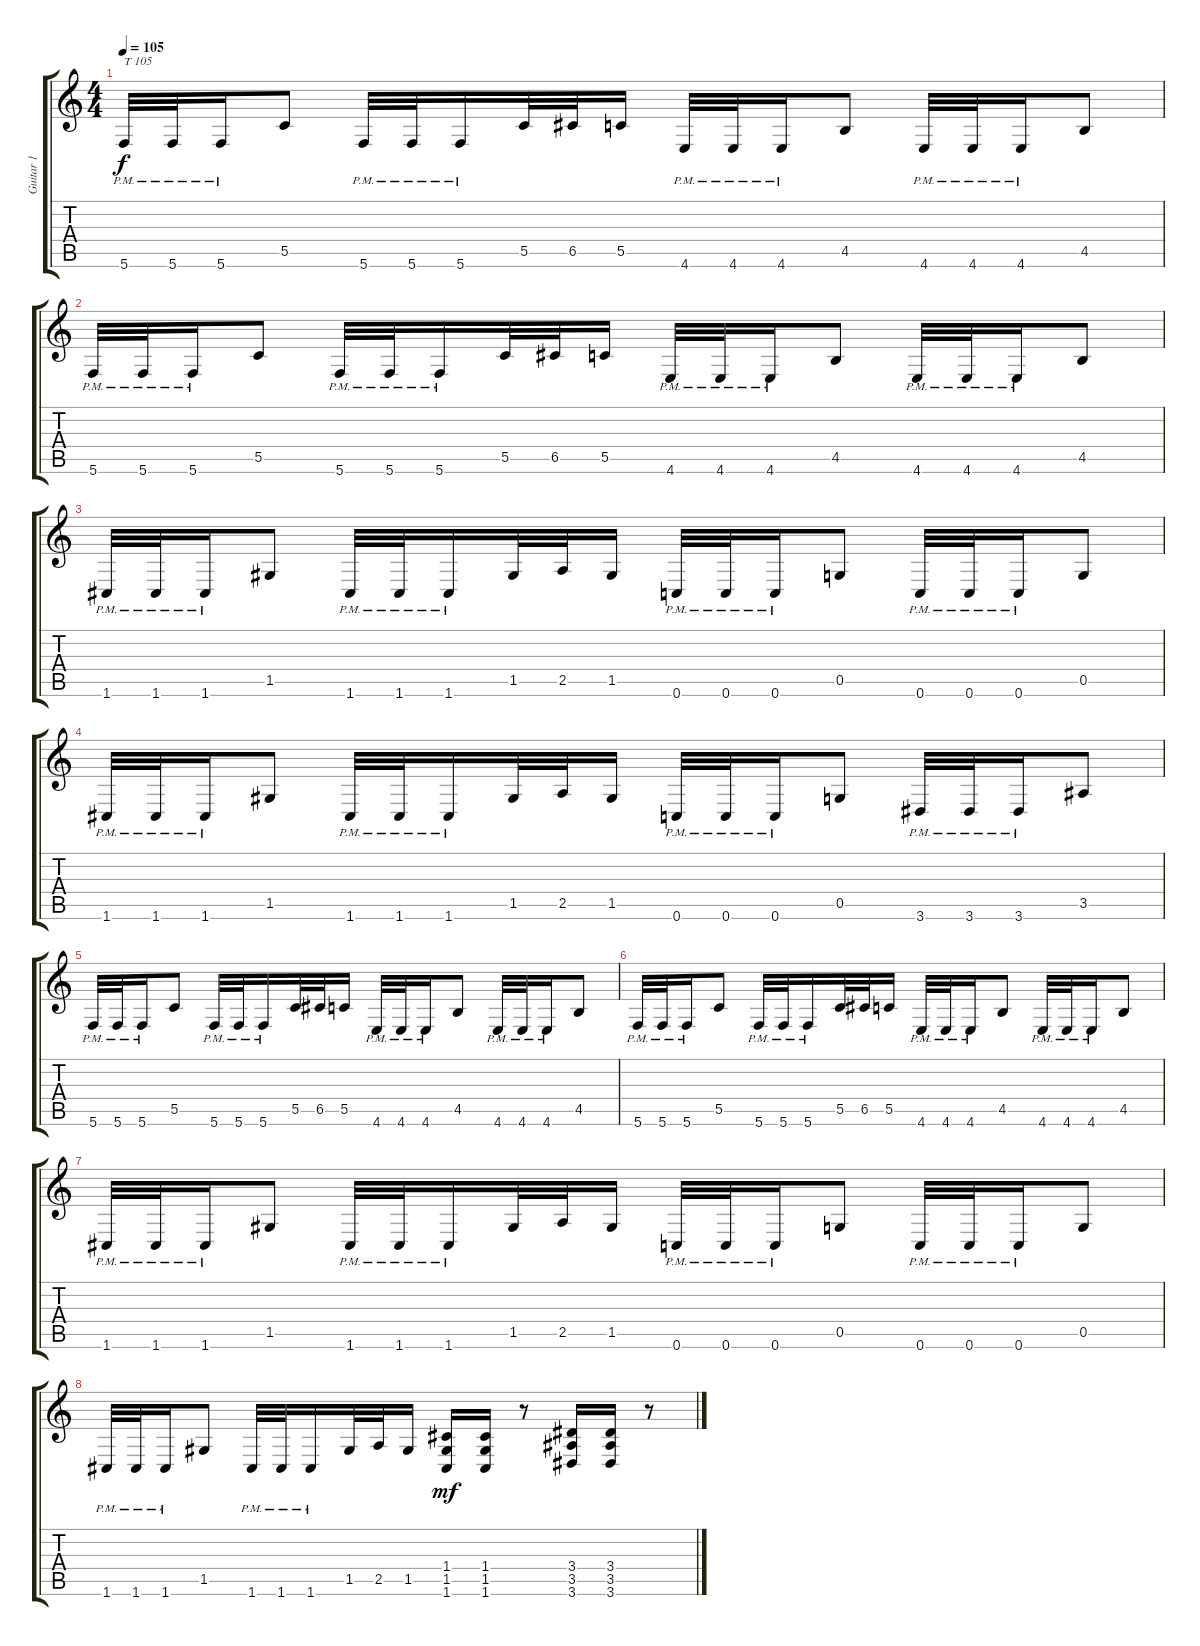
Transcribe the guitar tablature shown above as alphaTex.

\track ("Guitar 1" "Guitar 1") {instrument distortionguitar}
\staff {score tabs}
\tuning (D4 A3 F3 C3 G2 C2) {hide}
\ts (4 4)
\tempo 105
\clef g2
\ks c
5.6{pm}.32{txt "T 105" dy f} 5.6{pm}.32 5.6{pm}.16 5.5.8 5.6{pm}.32 5.6{pm}.32 5.6{pm}.16 5.5.32 6.5.32 5.5.16 4.6{pm}.32 4.6{pm}.32 4.6{pm}.16 4.5.8 4.6{pm}.32 4.6{pm}.32 4.6{pm}.16 4.5.8 |
5.6{pm}.32 5.6{pm}.32 5.6{pm}.16 5.5.8 5.6{pm}.32 5.6{pm}.32 5.6{pm}.16 5.5.32 6.5.32 5.5.16 4.6{pm}.32 4.6{pm}.32 4.6{pm}.16 4.5.8 4.6{pm}.32 4.6{pm}.32 4.6{pm}.16 4.5.8 |
1.6{pm}.32 1.6{pm}.32 1.6{pm}.16 1.5.8 1.6{pm}.32 1.6{pm}.32 1.6{pm}.16 1.5.32 2.5.32 1.5.16 0.6{pm}.32 0.6{pm}.32 0.6{pm}.16 0.5.8 0.6{pm}.32 0.6{pm}.32 0.6{pm}.16 0.5.8 |
1.6{pm}.32 1.6{pm}.32 1.6{pm}.16 1.5.8 1.6{pm}.32 1.6{pm}.32 1.6{pm}.16 1.5.32 2.5.32 1.5.16 0.6{pm}.32 0.6{pm}.32 0.6{pm}.16 0.5.8 3.6{pm}.32 3.6{pm}.32 3.6{pm}.16 3.5.8 |
5.6{pm}.32 5.6{pm}.32 5.6{pm}.16 5.5.8 5.6{pm}.32 5.6{pm}.32 5.6{pm}.16 5.5.32 6.5.32 5.5.16 4.6{pm}.32 4.6{pm}.32 4.6{pm}.16 4.5.8 4.6{pm}.32 4.6{pm}.32 4.6{pm}.16 4.5.8 |
5.6{pm}.32 5.6{pm}.32 5.6{pm}.16 5.5.8 5.6{pm}.32 5.6{pm}.32 5.6{pm}.16 5.5.32 6.5.32 5.5.16 4.6{pm}.32 4.6{pm}.32 4.6{pm}.16 4.5.8 4.6{pm}.32 4.6{pm}.32 4.6{pm}.16 4.5.8 |
1.6{pm}.32 1.6{pm}.32 1.6{pm}.16 1.5.8 1.6{pm}.32 1.6{pm}.32 1.6{pm}.16 1.5.32 2.5.32 1.5.16 0.6{pm}.32 0.6{pm}.32 0.6{pm}.16 0.5.8 0.6{pm}.32 0.6{pm}.32 0.6{pm}.16 0.5.8 |
1.6{pm}.32 1.6{pm}.32 1.6{pm}.16 1.5.8 1.6{pm}.32 1.6{pm}.32 1.6{pm}.16 1.5.32 2.5.32 1.5.16 (1.4 1.5 1.6).16{dy mf} (1.4 1.5 1.6).16 r.8 (3.4 3.5 3.6).16 (3.4 3.5 3.6).16 r.8
